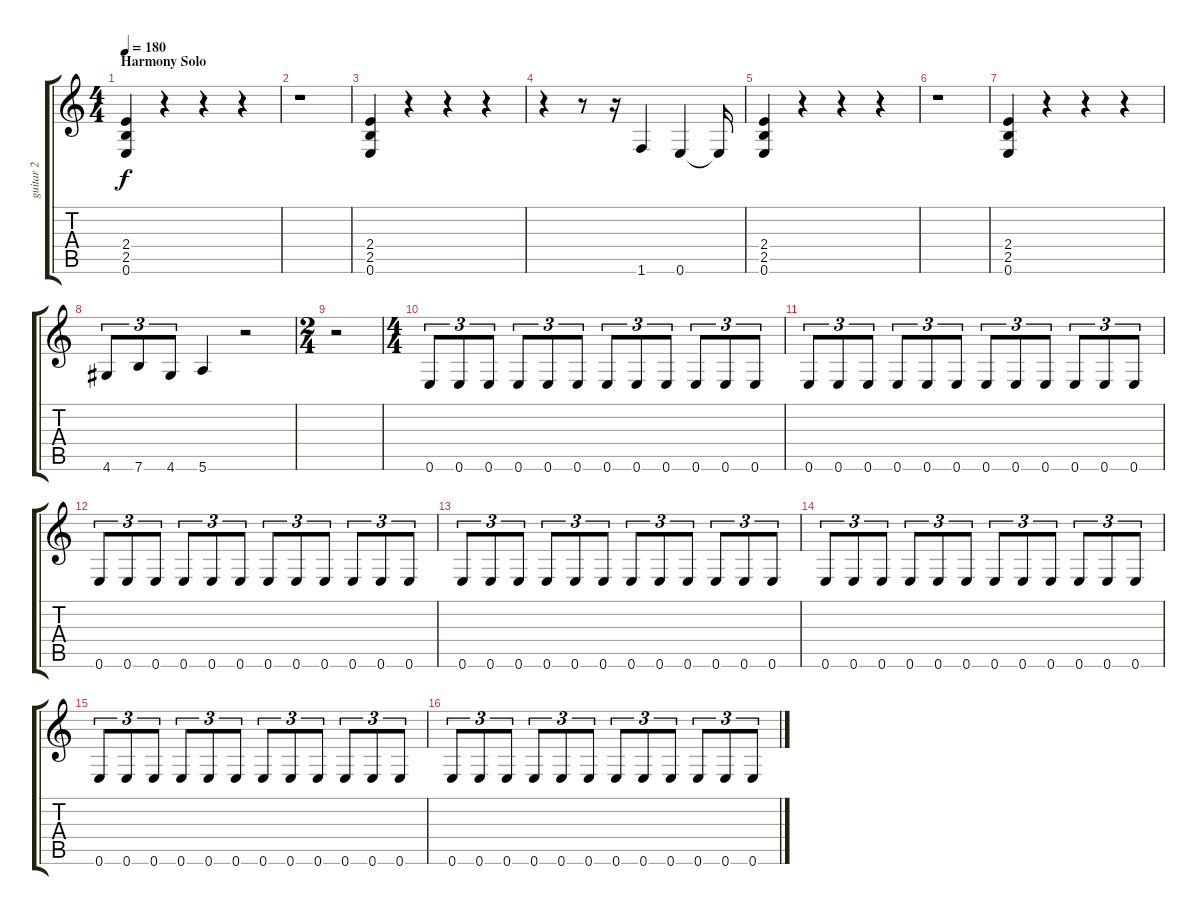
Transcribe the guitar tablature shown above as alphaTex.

\track ("guitar 2" "guitar 2") {instrument distortionguitar}
\staff {score tabs}
\tuning (E4 B3 G3 D3 A2 E2) {hide}
\ts (4 4)
\section ("" "Harmony Solo")
\tempo 180
\clef g2
\ks c
(2.4 2.5 0.6).4{dy f} r.4 r.4 r.4 |
r.1 |
(2.4 2.5 0.6).4 r.4 r.4 r.4 |
r.4 r.8 r.16 1.6.4 0.6.4 0.6{t}.16 |
(2.4 2.5 0.6).4 r.4 r.4 r.4 |
r.1 |
(2.4 2.5 0.6).4 r.4 r.4 r.4 |
4.6.8{tu (3 2)} 7.6.8{tu (3 2)} 4.6.8{tu (3 2)} 5.6.4 r.2 |
\ts (2 4)
r.2 |
\ts (4 4)
0.6.8{tu (3 2)} 0.6.8{tu (3 2)} 0.6.8{tu (3 2)} 0.6.8{tu (3 2)} 0.6.8{tu (3 2)} 0.6.8{tu (3 2)} 0.6.8{tu (3 2)} 0.6.8{tu (3 2)} 0.6.8{tu (3 2)} 0.6.8{tu (3 2)} 0.6.8{tu (3 2)} 0.6.8{tu (3 2)} |
0.6.8{tu (3 2)} 0.6.8{tu (3 2)} 0.6.8{tu (3 2)} 0.6.8{tu (3 2)} 0.6.8{tu (3 2)} 0.6.8{tu (3 2)} 0.6.8{tu (3 2)} 0.6.8{tu (3 2)} 0.6.8{tu (3 2)} 0.6.8{tu (3 2)} 0.6.8{tu (3 2)} 0.6.8{tu (3 2)} |
0.6.8{tu (3 2)} 0.6.8{tu (3 2)} 0.6.8{tu (3 2)} 0.6.8{tu (3 2)} 0.6.8{tu (3 2)} 0.6.8{tu (3 2)} 0.6.8{tu (3 2)} 0.6.8{tu (3 2)} 0.6.8{tu (3 2)} 0.6.8{tu (3 2)} 0.6.8{tu (3 2)} 0.6.8{tu (3 2)} |
0.6.8{tu (3 2)} 0.6.8{tu (3 2)} 0.6.8{tu (3 2)} 0.6.8{tu (3 2)} 0.6.8{tu (3 2)} 0.6.8{tu (3 2)} 0.6.8{tu (3 2)} 0.6.8{tu (3 2)} 0.6.8{tu (3 2)} 0.6.8{tu (3 2)} 0.6.8{tu (3 2)} 0.6.8{tu (3 2)} |
0.6.8{tu (3 2)} 0.6.8{tu (3 2)} 0.6.8{tu (3 2)} 0.6.8{tu (3 2)} 0.6.8{tu (3 2)} 0.6.8{tu (3 2)} 0.6.8{tu (3 2)} 0.6.8{tu (3 2)} 0.6.8{tu (3 2)} 0.6.8{tu (3 2)} 0.6.8{tu (3 2)} 0.6.8{tu (3 2)} |
0.6.8{tu (3 2)} 0.6.8{tu (3 2)} 0.6.8{tu (3 2)} 0.6.8{tu (3 2)} 0.6.8{tu (3 2)} 0.6.8{tu (3 2)} 0.6.8{tu (3 2)} 0.6.8{tu (3 2)} 0.6.8{tu (3 2)} 0.6.8{tu (3 2)} 0.6.8{tu (3 2)} 0.6.8{tu (3 2)} |
0.6.8{tu (3 2)} 0.6.8{tu (3 2)} 0.6.8{tu (3 2)} 0.6.8{tu (3 2)} 0.6.8{tu (3 2)} 0.6.8{tu (3 2)} 0.6.8{tu (3 2)} 0.6.8{tu (3 2)} 0.6.8{tu (3 2)} 0.6.8{tu (3 2)} 0.6.8{tu (3 2)} 0.6.8{tu (3 2)}
